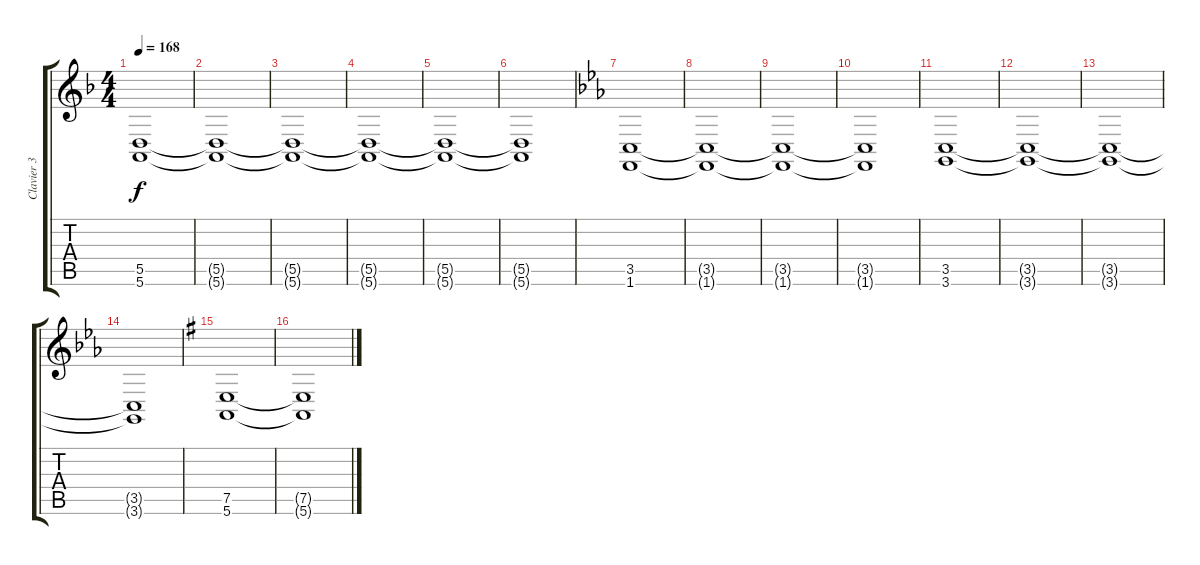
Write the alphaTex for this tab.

\track ("Clavier 3" "Clavier 3") {instrument stringensemble1}
\staff {score tabs}
\tuning (E4 B3 G3 D3 A2 E2) {hide}
\ts (4 4)
\tempo 168
\clef g2
\ks f
(5.5{t} 5.6{t}).1{dy f} |
(5.5{t} 5.6{t}).1 |
(5.5{t} 5.6{t}).1 |
(5.5{t} 5.6{t}).1 |
(5.5{t} 5.6{t}).1 |
(5.5{t} 5.6{t}).1 |
\ks eb
(3.5 1.6).1 |
(3.5{t} 1.6{t}).1 |
(3.5{t} 1.6{t}).1 |
(3.5{t} 1.6{t}).1 |
(3.5 3.6).1 |
(3.5{t} 3.6{t}).1 |
(3.5{t} 3.6{t}).1 |
(3.5{t} 3.6{t}).1 |
\ks g
(7.5 5.6).1 |
(7.5{t} 5.6{t}).1
